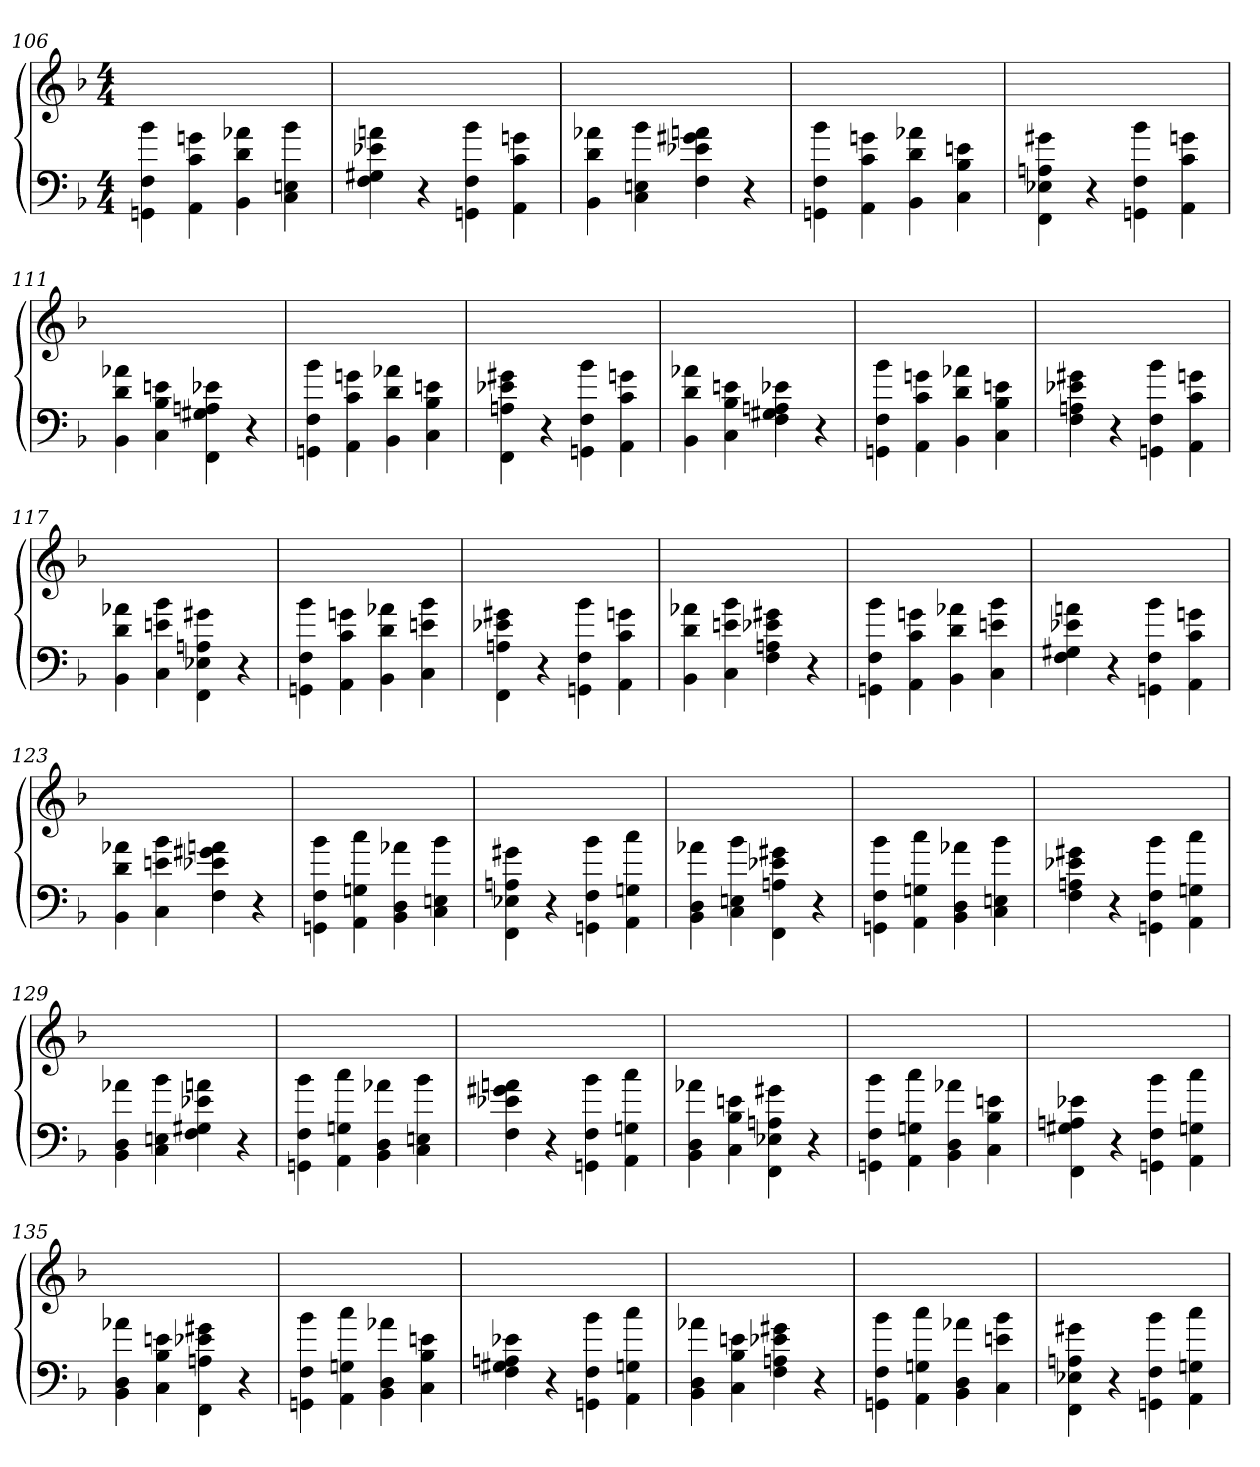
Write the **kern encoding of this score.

**kern	**kern
*part2	*part1
*staff2	*staff1
*clefF4	*clefG2
*k[b-]	*k[b-]
*F:	*F:
*M4/4	*M4/4
=106	=106
4GGn 4F 4b-	1ryy
4AA 4c 4gn	.
4BB- 4d 4a-X	.
4C 4En 4b-	.
=107	=107
4F 4G#X 4e-X 4an	1ryy
4r	.
4GGn 4F 4b-	.
4AA 4c 4gn	.
=108	=108
4BB- 4d 4a-X	1ryy
4C 4En 4b-	.
4F 4e-X 4g#X 4an	.
4r	.
=109	=109
4GGn 4F 4b-	1ryy
4AA 4c 4gn	.
4BB- 4d 4a-X	.
4C 4B- 4en	.
=110	=110
4FF 4E-X 4An 4g#X	1ryy
4r	.
4GGn 4F 4b-	.
4AA 4c 4gn	.
=111	=111
4BB- 4d 4a-X	1ryy
4C 4B- 4en	.
4FF 4G#X 4An 4e-X	.
4r	.
=112	=112
4GGn 4F 4b-	1ryy
4AA 4c 4gn	.
4BB- 4d 4a-X	.
4C 4B- 4en	.
=113	=113
4FF 4An 4e-X 4g#X	1ryy
4r	.
4GGn 4F 4b-	.
4AA 4c 4gn	.
=114	=114
4BB- 4d 4a-X	1ryy
4C 4B- 4en	.
4F 4G#X 4An 4e-X	.
4r	.
=115	=115
4GGn 4F 4b-	1ryy
4AA 4c 4gn	.
4BB- 4d 4a-X	.
4C 4B- 4en	.
=116	=116
4F 4An 4e-X 4g#X	1ryy
4r	.
4GGn 4F 4b-	.
4AA 4c 4gn	.
=117	=117
4BB- 4d 4a-X	1ryy
4C 4en 4b-	.
4FF 4E-X 4An 4g#X	.
4r	.
=118	=118
4GGn 4F 4b-	1ryy
4AA 4c 4gn	.
4BB- 4d 4a-X	.
4C 4en 4b-	.
=119	=119
4FF 4An 4e-X 4g#X	1ryy
4r	.
4GGn 4F 4b-	.
4AA 4c 4gn	.
=120	=120
4BB- 4d 4a-X	1ryy
4C 4en 4b-	.
4F 4An 4e-X 4g#X	.
4r	.
=121	=121
4GGn 4F 4b-	1ryy
4AA 4c 4gn	.
4BB- 4d 4a-X	.
4C 4en 4b-	.
=122	=122
4F 4G#X 4e-X 4an	1ryy
4r	.
4GGn 4F 4b-	.
4AA 4c 4gn	.
=123	=123
4BB- 4d 4a-X	1ryy
4C 4en 4b-	.
4F 4e-X 4g#X 4an	.
4r	.
=124	=124
4GGn 4F 4b-	1ryy
4AA 4Gn 4cc	.
4BB- 4D 4a-X	.
4C 4En 4b-	.
=125	=125
4FF 4E-X 4An 4g#X	1ryy
4r	.
4GGn 4F 4b-	.
4AA 4Gn 4cc	.
=126	=126
4BB- 4D 4a-X	1ryy
4C 4En 4b-	.
4FF 4An 4e-X 4g#X	.
4r	.
=127	=127
4GGn 4F 4b-	1ryy
4AA 4Gn 4cc	.
4BB- 4D 4a-X	.
4C 4En 4b-	.
=128	=128
4F 4An 4e-X 4g#X	1ryy
4r	.
4GGn 4F 4b-	.
4AA 4Gn 4cc	.
=129	=129
4BB- 4D 4a-X	1ryy
4C 4En 4b-	.
4F 4G#X 4e-X 4an	.
4r	.
=130	=130
4GGn 4F 4b-	1ryy
4AA 4Gn 4cc	.
4BB- 4D 4a-X	.
4C 4En 4b-	.
=131	=131
4F 4e-X 4g#X 4an	1ryy
4r	.
4GGn 4F 4b-	.
4AA 4Gn 4cc	.
=132	=132
4BB- 4D 4a-X	1ryy
4C 4B- 4en	.
4FF 4E-X 4An 4g#X	.
4r	.
=133	=133
4GGn 4F 4b-	1ryy
4AA 4Gn 4cc	.
4BB- 4D 4a-X	.
4C 4B- 4en	.
=134	=134
4FF 4G#X 4An 4e-X	1ryy
4r	.
4GGn 4F 4b-	.
4AA 4Gn 4cc	.
=135	=135
4BB- 4D 4a-X	1ryy
4C 4B- 4en	.
4FF 4An 4e-X 4g#X	.
4r	.
=136	=136
4GGn 4F 4b-	1ryy
4AA 4Gn 4cc	.
4BB- 4D 4a-X	.
4C 4B- 4en	.
=137	=137
4F 4G#X 4An 4e-X	1ryy
4r	.
4GGn 4F 4b-	.
4AA 4Gn 4cc	.
=138	=138
4BB- 4D 4a-X	1ryy
4C 4B- 4en	.
4F 4An 4e-X 4g#X	.
4r	.
=139	=139
4GGn 4F 4b-	1ryy
4AA 4Gn 4cc	.
4BB- 4D 4a-X	.
4C 4en 4b-	.
=140	=140
4FF 4E-X 4An 4g#X	1ryy
4r	.
4GGn 4F 4b-	.
4AA 4Gn 4cc	.
=	=
*-	*-
